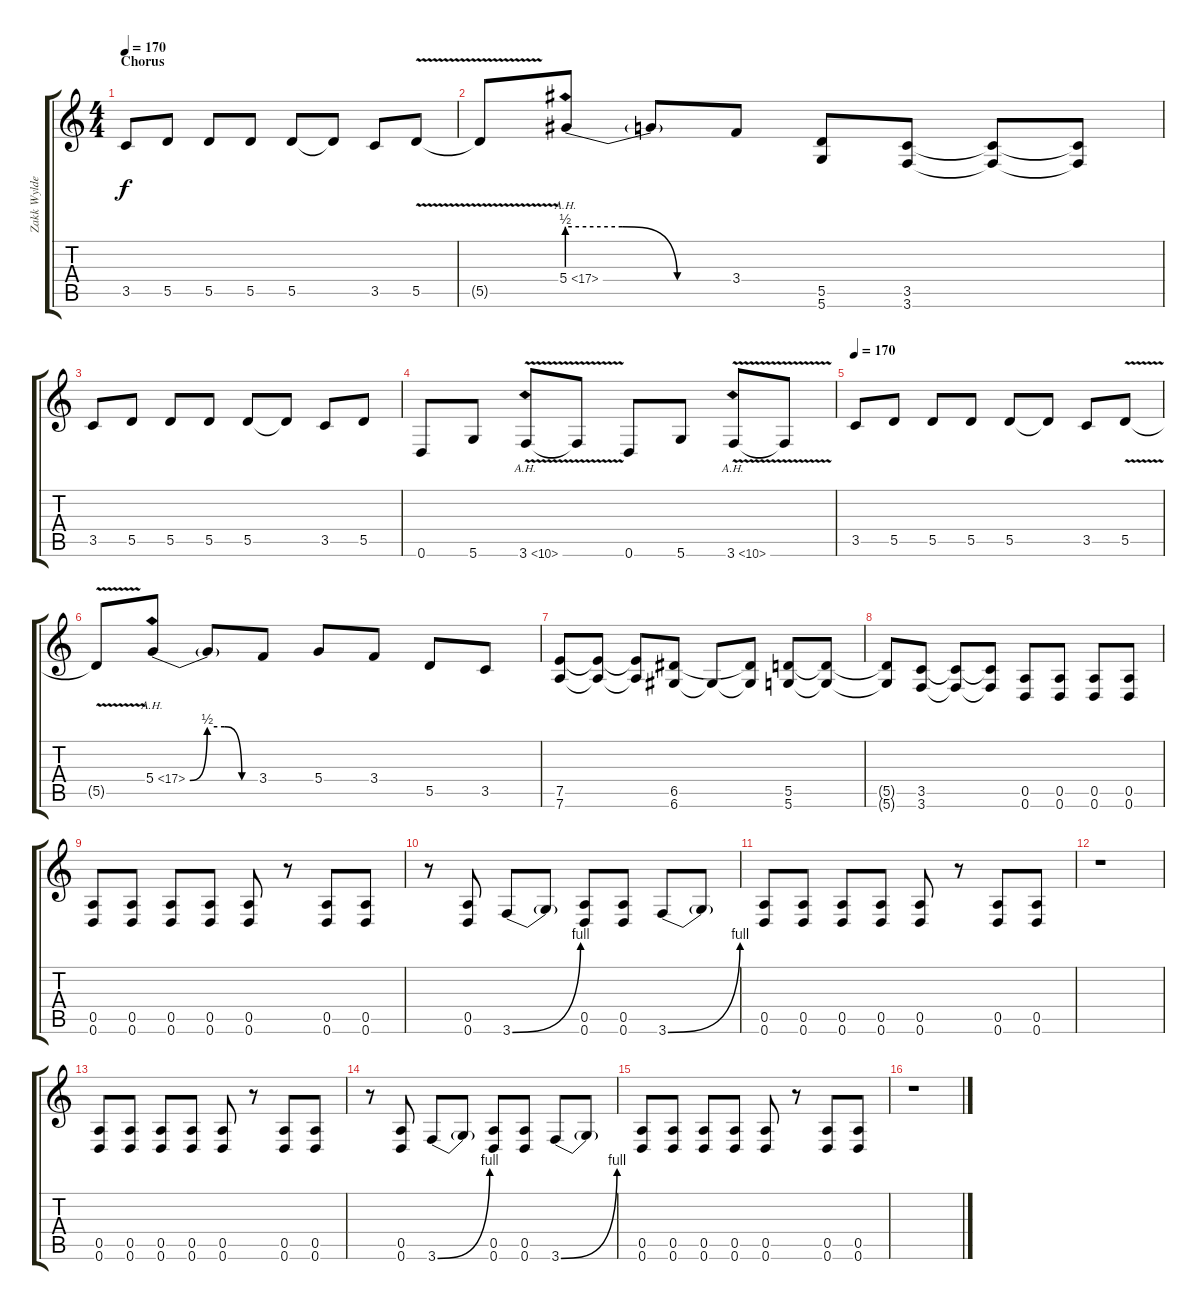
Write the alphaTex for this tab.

\track ("Zakk Wylde (Rhythm Guitar)" "Zakk Wylde") {instrument overdrivenguitar}
\staff {score tabs}
\tuning (E4 B3 G3 D3 A2 D2) {hide}
\ts (4 4)
\section ("" "Chorus")
\tempo 170
\clef g2
\ks c
3.5.8{dy f instrument overdrivenguitar} 5.5.8 5.5.8 5.5.8 5.5.8 5.5{t}.8 3.5.8 5.5{v}.8 |
5.5{t}.8 5.4{be (custom 0 2 20 2 40 0 60 0) ah 12}.8 5.4{t}.8 3.4.8 (5.5 5.6).8 (3.5 3.6).8 (3.5{t} 3.6{t}).8 (3.5{t} 3.6{t}).8 |
3.5.8 5.5.8 5.5.8 5.5.8 5.5.8 5.5{t}.8 3.5.8 5.5.8 |
0.6.8 5.6.8 3.6{ah 7 v}.8 3.6{t}.8 0.6.8 5.6.8 3.6{ah 7 v}.8 3.6{t}.8 |
\tempo 170
3.5.8 5.5.8 5.5.8 5.5.8 5.5.8 5.5{t}.8 3.5.8 5.5{v}.8 |
5.5{t}.8 5.4{be (custom 0 0 15 2 30 2 45 0 60 0) ah 12}.8 5.4{t}.8 3.4.8 5.4.8 3.4.8 5.5.8 3.5.8 |
(7.5 7.6).8 (7.5{t} 7.6{t}).8 (7.5{t} 7.6{t}).8 (6.5 6.6).8 6.6{t}.8 (6.5{t} 6.6{t}).8 (5.5 5.6).8 (5.5{t} 5.6{t}).8 |
(5.5{t} 5.6{t}).8 (3.5 3.6).8 (3.5{t} 3.6{t}).8 (3.5{t} 3.6{t}).8 (0.5 0.6).8 (0.5 0.6).8 (0.5 0.6).8 (0.5 0.6).8 |
(0.5 0.6).8 (0.5 0.6).8 (0.5 0.6).8 (0.5 0.6).8 (0.5 0.6).8 r.8 (0.5 0.6).8 (0.5 0.6).8 |
r.8 (0.5 0.6).8 3.6{be (bend 0 0 60 4)}.8 3.6{t}.8 (0.5 0.6).8 (0.5 0.6).8 3.6{be (bend 0 0 60 4)}.8 3.6{t}.8 |
(0.5 0.6).8 (0.5 0.6).8 (0.5 0.6).8 (0.5 0.6).8 (0.5 0.6).8 r.8 (0.5 0.6).8 (0.5 0.6).8 |
r.1 |
(0.5 0.6).8 (0.5 0.6).8 (0.5 0.6).8 (0.5 0.6).8 (0.5 0.6).8 r.8 (0.5 0.6).8 (0.5 0.6).8 |
r.8 (0.5 0.6).8 3.6{be (bend 0 0 60 4)}.8 3.6{t}.8 (0.5 0.6).8 (0.5 0.6).8 3.6{be (bend 0 0 60 4)}.8 3.6{t}.8 |
(0.5 0.6).8 (0.5 0.6).8 (0.5 0.6).8 (0.5 0.6).8 (0.5 0.6).8 r.8 (0.5 0.6).8 (0.5 0.6).8 |
r.1
